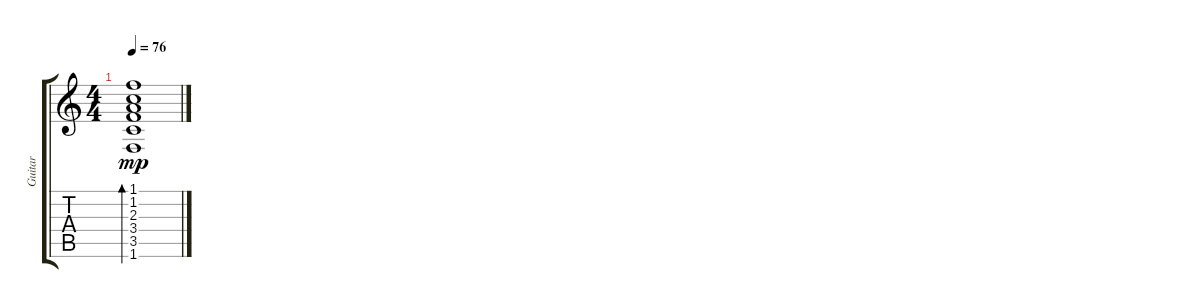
\track ("Guitar" "Guitar") {instrument electricguitarclean}
\staff {score tabs}
\tuning (E4 B3 G3 D3 A2 E2) {hide}
\ts (4 4)
\tempo 76
\clef g2
\ks c
(1.1 1.2 2.3 3.4 3.5 1.6).1{bd 30 dy mp}
